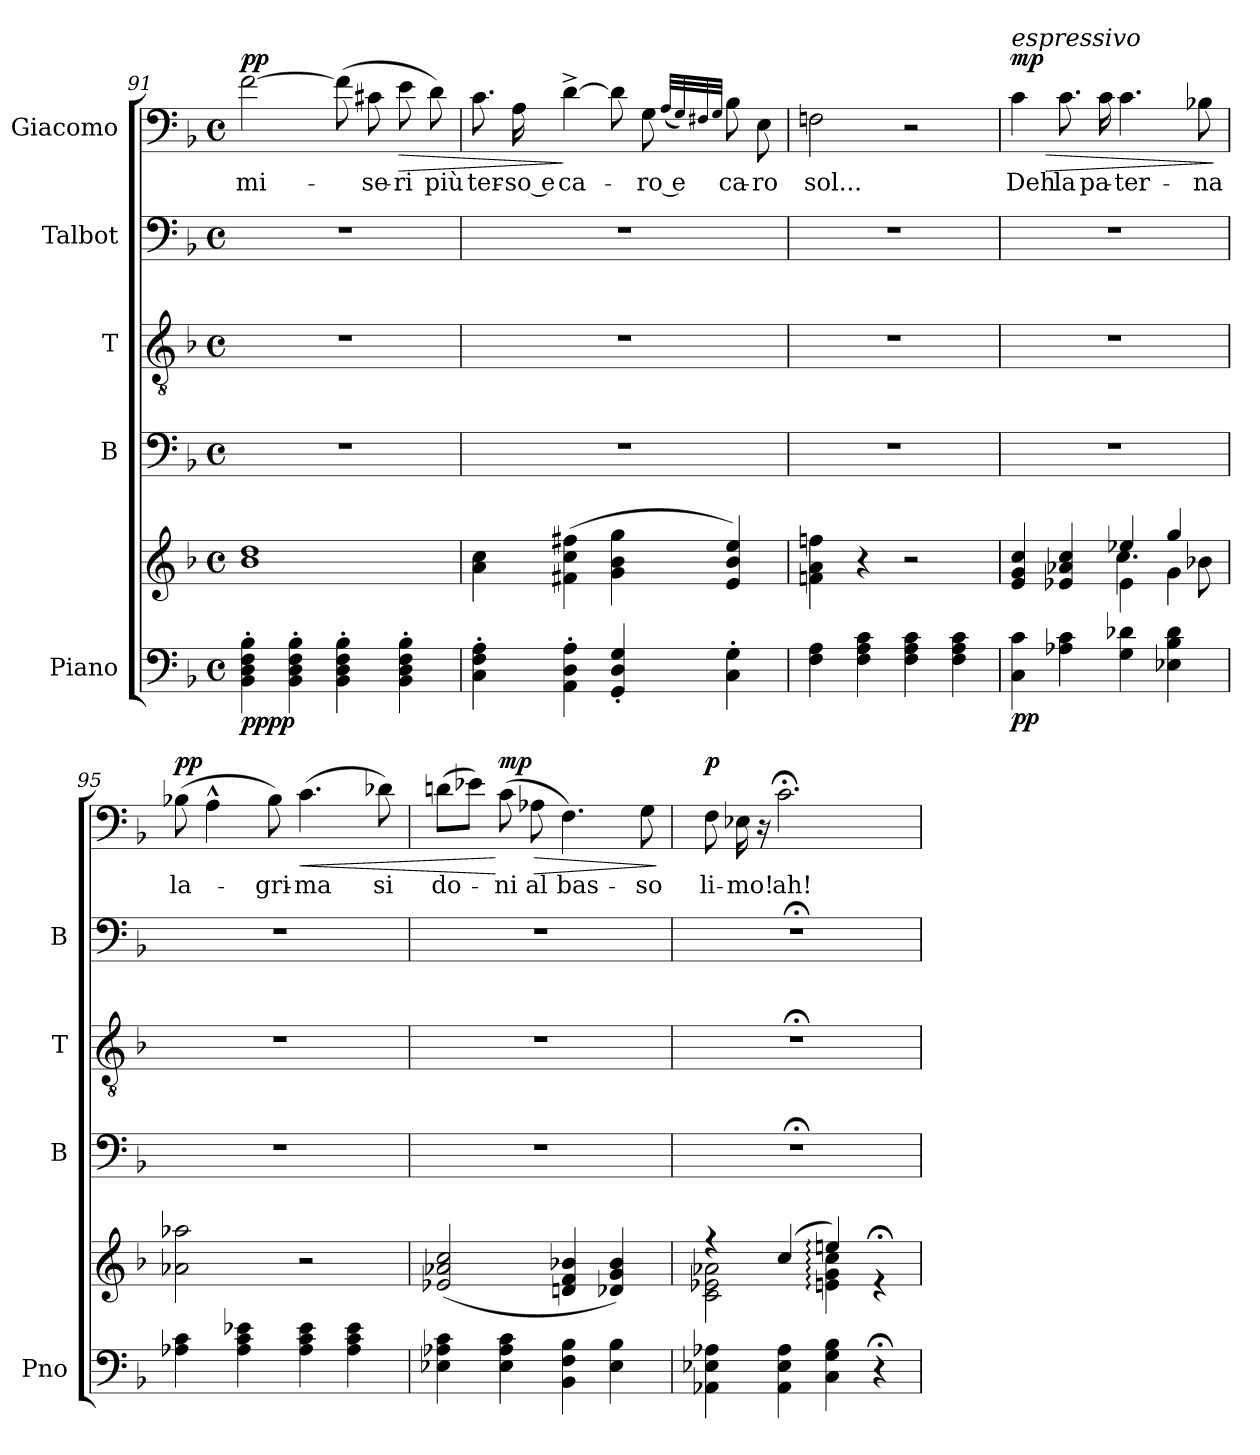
**kern	**kern	**dynam	**kern	**kern	**kern	**kern	**text	**dynam
*part5	*part5	*part5	*part4	*part3	*part2	*part1	*part1	*part1
*staff6	*staff5	*staff5/6	*staff4	*staff3	*staff2	*staff1	*staff1	*staff1
*I"Piano	*	*	*I"B	*I"T	*I"Talbot	*I"Giacomo	*	*
*I'Pno	*	*	*I'B	*I'T	*I'B	*	*	*
*clefF4	*clefG2	*	*clefF4	*clefGv2	*clefF4	*clefF4	*	*
*k[b-]	*k[b-]	*	*k[b-]	*k[b-]	*k[b-]	*k[b-]	*	*
*M4/4	*M4/4	*	*M4/4	*M4/4	*M4/4	*M4/4	*	*
*met(c)	*met(c)	*	*met(c)	*met(c)	*met(c)	*met(c)	*	*
=91	=91	=91	=91	=91	=91	=91	=91	=91
!	!	!LO:DY:b=2	!	!	!	!	!LO:LY:b	!
!	!	!LO:DY:n=1:b	!	!	!	!	!	!LO:DY:a
4BB-\' 4D\' 4F\' 4B-\'	1b- 1dd	pp pp	1r	1r	1r	[2f\	mi-	pp
4BB-\' 4D\' 4F\' 4B-\'	.	.	.	.	.	.	.	.
4BB-\' 4D\' 4F\' 4B-\'	.	.	.	.	.	(8f\]	.	.
!	!	!	!	!	!	!	!LO:LY:b	!
.	.	.	.	.	.	8c#X\	-se-	.
!	!	!	!	!	!	!	!LO:LY:b	!LO:HP:b
4BB-\' 4D\' 4F\' 4B-\'	.	.	.	.	.	8e\	-ri	>
!	!	!	!	!	!	!	!LO:LY:b	!
.	.	.	.	.	.	8d\)	più	.
=92	=92	=92	=92	=92	=92	=92	=92	=92
!	!	!	!	!	!	!	!LO:LY:b	!
4C\' 4F\' 4A\'	4a\ 4cc\	.	1r	1r	1r	8.c\	ter-	.
!	!	!	!	!	!	!	!LO:LY:b	!
.	.	.	.	.	.	16A\	-so e	.
!	!	!	!	!	!	!	!LO:LY:b	!
4AA\' 4D\' 4A\'	(4f#X\ 4cc\ 4ff#X\	.	.	.	.	[4d^\	ca-	]
4GG/' 4D/' 4G/'	4g\ 4b-\ 4gg\	.	.	.	.	8d\]	.	.
!	!	!	!	!	!	!	!LO:LY:b	!
.	.	.	.	.	.	8G\	-ro e	.
.	.	.	.	.	.	(32qA/LLL	.	.
.	.	.	.	.	.	32qG/)	.	.
.	.	.	.	.	.	32qF#X/	.	.
.	.	.	.	.	.	32qG/JJJ	.	.
!	!	!	!	!	!	!	!LO:LY:b	!
4C\' 4G\'	4e/ 4b-/ 4ee/)	.	.	.	.	8B-\	ca-	.
!	!	!	!	!	!	!	!LO:LY:b	!
.	.	.	.	.	.	8E\	-ro	.
=93	=93	=93	=93	=93	=93	=93	=93	=93
!	!	!	!	!	!	!	!LO:LY:b	!
4F\ 4A\	4fn\ 4a\ 4ffn\	.	1r	1r	1r	2Fn\	sol...	.
4F\ 4A\ 4c\	4r	.	.	.	.	.	.	.
4F\ 4A\ 4c\	2r	.	.	.	.	2r	.	.
4F\ 4A\ 4c\	.	.	.	.	.	.	.	.
!!LO:PB:g=z
=94	=94	=94	=94	=94	=94	=94	=94	=94
*	*^	*	*	*	*	*	*	*
*	*	*^	*	*	*	*	*	*	*
!	!	!	!	!	!	!	!	!LO:TX:a:i:t=espressivo	!	!
!	!	!	!	!LO:DY:b=2	!	!	!	!	!LO:LY:b	!LO:HP:b
!	!	!	!	!LO:DY:n=1:b	!	!	!	!	!	!LO:DY:n=1:a
4C\ 4c\	4e/ 4g/ 4cc/	2ryy	2ryy	p p	1r	1r	1r	4c\	Deh	> mp
!	!	!	!	!	!	!	!	!	!LO:LY:b	!
4A-X\ 4c\	4e-X/ 4a-X/ 4cc/	.	.	.	.	.	.	8.c\	la	.
!	!	!	!	!	!	!	!	!	!LO:LY:b	!
.	.	.	.	.	.	.	.	16c\	pa-	.
!	!	!	!	!	!	!	!	!	!LO:LY:b	!
4G\ 4d-X\	4ee-X/	4e-\	4.cc\	.	.	.	.	4.c\	-ter-	.
4E-X\ 4B-\ 4d-\	4gg/	4g\	.	.	.	.	.	.	.	.
!	!	!	!	!	!	!	!	!	!LO:LY:b	!
.	.	.	8b-X\	.	.	.	.	8B-X\	-na	.
*	*v	*v	*v	*	*	*	*	*	*	*
.	.	.	.	.	.	.	.	]
=95	=95	=95	=95	=95	=95	=95	=95	=95
!	!	!	!	!	!	!	!LO:LY:b	!LO:DY:a
4A-X\ 4c\	2a-X\ 2aa-X\	.	1r	1r	1r	(8B-X\	la-	pp
.	.	.	.	.	.	4A^^\	.	.
4A-\ 4c\ 4e-X\	.	.	.	.	.	.	.	.
!	!	!	!	!	!	!	!LO:LY:b	!
.	.	.	.	.	.	8B-\)	-gri-	.
!	!	!	!	!	!	!	!LO:LY:b	!LO:HP:b
4A-\ 4c\ 4e-\	2r	.	.	.	.	(4.c\	-ma	<
4A-\ 4c\ 4e-\	.	.	.	.	.	.	.	.
!	!	!	!	!	!	!	!LO:LY:b	!
.	.	.	.	.	.	8d-X\)	si	.
=96	=96	=96	=96	=96	=96	=96	=96	=96
!	!	!	!	!	!	!	!LO:LY:b	!
4E-X\ 4A-X\ 4c\	(>2e-X/ 2a-X/ 2cc/	.	1r	1r	1r	(8dn\L	do-	.
.	.	.	.	.	.	8e-X\J)	.	.
!	!	!	!	!	!	!	!LO:LY:b	!LO:HP:n=1:b
!	!	!	!	!	!	!	!	!LO:DY:n=1:a
4E-\ 4A-\ 4c\	.	.	.	.	.	(8c\	-ni	[ > mp
!	!	!	!	!	!	!	!LO:LY:b	!
.	.	.	.	.	.	8A-X\	al	.
!	!	!	!	!	!	!	!LO:LY:b	!
4BB-\ 4F\ 4B-\	4dn/ 4f/ 4b-X/	.	.	.	.	4.F\)	bas-	.
4E-\ 4B-\	4d-X/ 4g/ 4b-/)	.	.	.	.	.	.	.
!	!	!	!	!	!	!	!LO:LY:b	!
.	.	.	.	.	.	8G\	-so	.
.	.	.	.	.	.	.	.	]
=97	=97	=97	=97	=97	=97	=97	=97	=97
*	*^	*	*	*	*	*	*	*
!	!	!	!	!	!	!	!	!LO:LY:b	!LO:DY:a
4AA-X\ 4E-X\ 4A-X\	4r	2c\ 2e-X\ 2a-X\	.	1r;<	1r;<	1r;<	8F\	li-	p
!	!	!	!	!	!	!	!	!LO:LY:b	!
.	.	.	.	.	.	.	16E-X\	-mo!	.
.	.	.	.	.	.	.	16r	.	.
!	!	!	!	!	!	!	!	!LO:LY:b	!
4AA-\ 4E-\ 4A-\	(4cc/	.	.	.	.	.	2.c;<\	ah!	.
4C\ 4G\ 4B-\	4een:/)	4en\: 4g\: 4cc\:	.	.	.	.	.	.	.
4r;<	4r;<e	4ryy	.	.	.	.	.	.	.
*	*v	*v	*	*	*	*	*	*	*
=	=	=	=	=	=	=	=	=
*-	*-	*-	*-	*-	*-	*-	*-	*-
